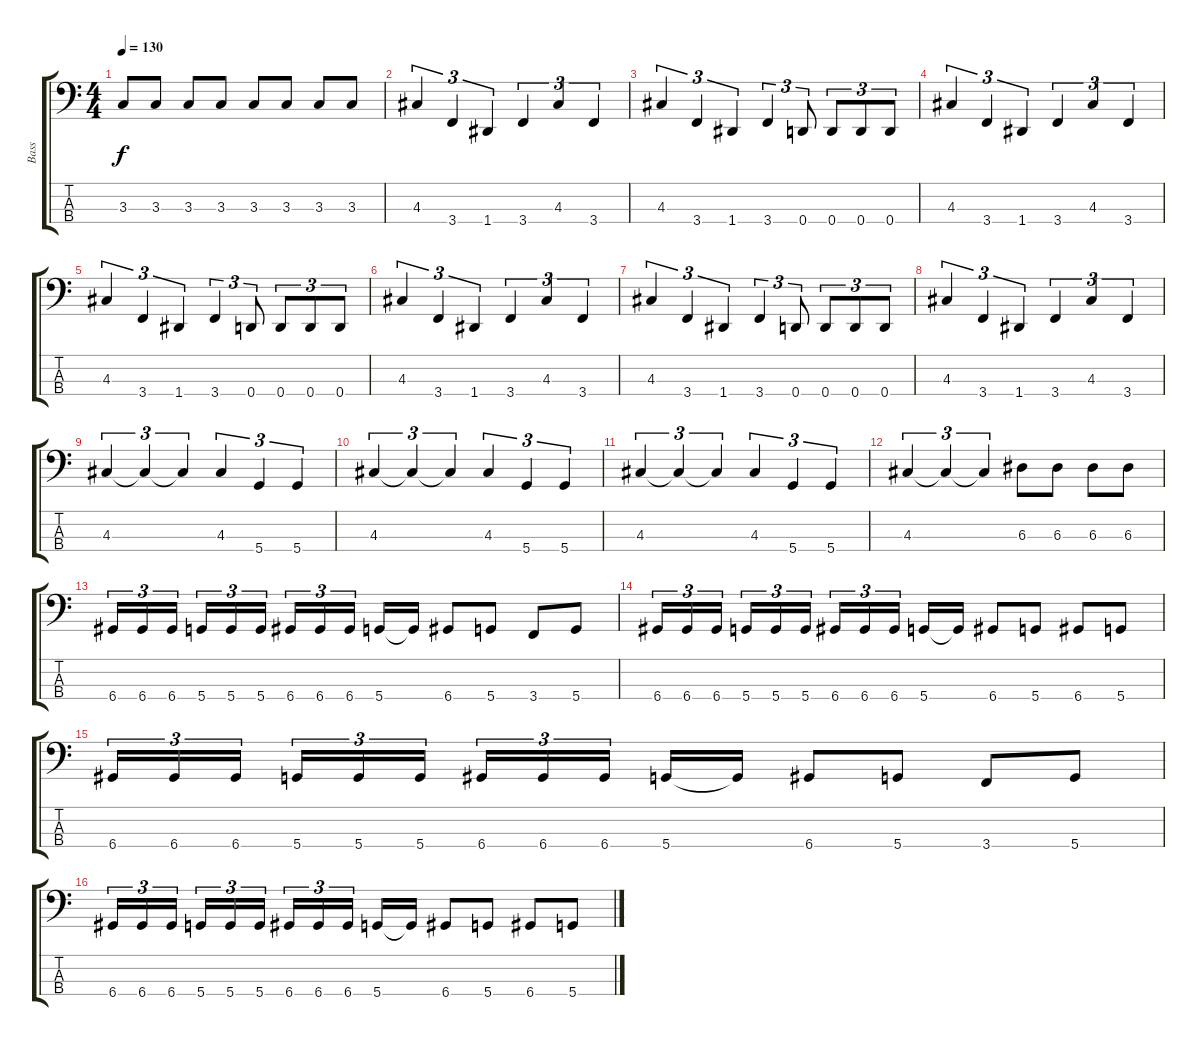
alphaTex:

\track ("Bass" "Bass") {instrument electricbasspick}
\staff {score tabs}
\tuning (G2 D2 A1 D1) {hide}
\ts (4 4)
\tempo 130
\clef f4
\ks c
3.3.8{dy f} 3.3.8 3.3.8 3.3.8 3.3.8 3.3.8 3.3.8 3.3.8 |
4.3.4{tu (3 2)} 3.4.4{tu (3 2)} 1.4.4{tu (3 2)} 3.4.4{tu (3 2)} 4.3.4{tu (3 2)} 3.4.4{tu (3 2)} |
4.3.4{tu (3 2)} 3.4.4{tu (3 2)} 1.4.4{tu (3 2)} 3.4.4{tu (3 2)} 0.4.8{tu (3 2)} 0.4.8{tu (3 2)} 0.4.8{tu (3 2)} 0.4.8{tu (3 2)} |
4.3.4{tu (3 2)} 3.4.4{tu (3 2)} 1.4.4{tu (3 2)} 3.4.4{tu (3 2)} 4.3.4{tu (3 2)} 3.4.4{tu (3 2)} |
4.3.4{tu (3 2)} 3.4.4{tu (3 2)} 1.4.4{tu (3 2)} 3.4.4{tu (3 2)} 0.4.8{tu (3 2)} 0.4.8{tu (3 2)} 0.4.8{tu (3 2)} 0.4.8{tu (3 2)} |
4.3.4{tu (3 2)} 3.4.4{tu (3 2)} 1.4.4{tu (3 2)} 3.4.4{tu (3 2)} 4.3.4{tu (3 2)} 3.4.4{tu (3 2)} |
4.3.4{tu (3 2)} 3.4.4{tu (3 2)} 1.4.4{tu (3 2)} 3.4.4{tu (3 2)} 0.4.8{tu (3 2)} 0.4.8{tu (3 2)} 0.4.8{tu (3 2)} 0.4.8{tu (3 2)} |
4.3.4{tu (3 2)} 3.4.4{tu (3 2)} 1.4.4{tu (3 2)} 3.4.4{tu (3 2)} 4.3.4{tu (3 2)} 3.4.4{tu (3 2)} |
4.3.4{tu (3 2)} 4.3{t}.4{tu (3 2)} 4.3{t}.4{tu (3 2)} 4.3.4{tu (3 2)} 5.4.4{tu (3 2)} 5.4.4{tu (3 2)} |
4.3.4{tu (3 2)} 4.3{t}.4{tu (3 2)} 4.3{t}.4{tu (3 2)} 4.3.4{tu (3 2)} 5.4.4{tu (3 2)} 5.4.4{tu (3 2)} |
4.3.4{tu (3 2)} 4.3{t}.4{tu (3 2)} 4.3{t}.4{tu (3 2)} 4.3.4{tu (3 2)} 5.4.4{tu (3 2)} 5.4.4{tu (3 2)} |
4.3.4{tu (3 2)} 4.3{t}.4{tu (3 2)} 4.3{t}.4{tu (3 2)} 6.3.8 6.3.8 6.3.8 6.3.8 |
6.4.16{tu (3 2)} 6.4.16{tu (3 2)} 6.4.16{tu (3 2)} 5.4.16{tu (3 2)} 5.4.16{tu (3 2)} 5.4.16{tu (3 2)} 6.4.16{tu (3 2)} 6.4.16{tu (3 2)} 6.4.16{tu (3 2)} 5.4.16 5.4{t}.16 6.4.8 5.4.8 3.4.8 5.4.8 |
6.4.16{tu (3 2)} 6.4.16{tu (3 2)} 6.4.16{tu (3 2)} 5.4.16{tu (3 2)} 5.4.16{tu (3 2)} 5.4.16{tu (3 2)} 6.4.16{tu (3 2)} 6.4.16{tu (3 2)} 6.4.16{tu (3 2)} 5.4.16 5.4{t}.16 6.4.8 5.4.8 6.4.8 5.4.8 |
6.4.16{tu (3 2)} 6.4.16{tu (3 2)} 6.4.16{tu (3 2)} 5.4.16{tu (3 2)} 5.4.16{tu (3 2)} 5.4.16{tu (3 2)} 6.4.16{tu (3 2)} 6.4.16{tu (3 2)} 6.4.16{tu (3 2)} 5.4.16 5.4{t}.16 6.4.8 5.4.8 3.4.8 5.4.8 |
6.4.16{tu (3 2)} 6.4.16{tu (3 2)} 6.4.16{tu (3 2)} 5.4.16{tu (3 2)} 5.4.16{tu (3 2)} 5.4.16{tu (3 2)} 6.4.16{tu (3 2)} 6.4.16{tu (3 2)} 6.4.16{tu (3 2)} 5.4.16 5.4{t}.16 6.4.8 5.4.8 6.4.8 5.4.8
